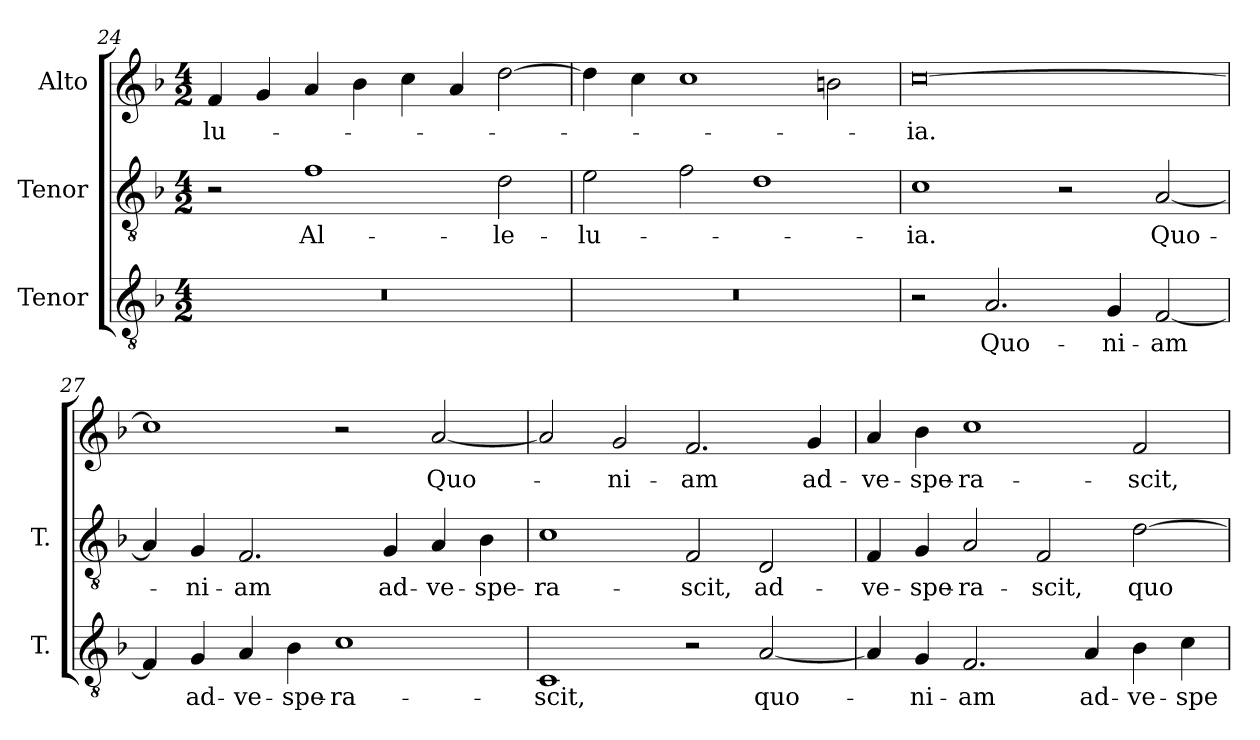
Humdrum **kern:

**kern	**text	**kern	**text	**kern	**text
*part3	*part3	*part2	*part2	*part1	*part1
*staff3	*staff3	*staff2	*staff2	*staff1	*staff1
*I"Tenor	*	*I"Tenor	*	*I"Alto	*
*I'T.	*	*I'T.	*	*	*
!!LO:LB:g=z
*clefGv2	*	*clefGv2	*	*clefG2	*
*ITrd7c12	*	*ITrd7c12	*	*	*
*k[b-]	*	*k[b-]	*	*k[b-]	*
*F:	*	*F:	*	*F:	*
*M4/2	*	*M4/2	*	*M4/2	*
=24	=24	=24	=24	=24	=24
!LO:N:vis=1	!	!	!	!	!
!	!	!	!	!	!LO:LY:b:color=#000000
0r	.	2r	.	4fi/	-lu-
.	.	.	.	4gi/	.
!	!	!	!LO:LY:b:color=#000000	!	!
.	.	1Fi	Al-	4ai/	.
.	.	.	.	4b-i\	.
.	.	.	.	4cci\	.
.	.	.	.	4ai/	.
!	!	!	!LO:LY:b:color=#000000	!	!
.	.	2Di\	-le-	[2ddi\	.
=25	=25	=25	=25	=25	=25
!LO:N:vis=1	!	!	!	!	!
!	!	!	!LO:LY:b:color=#000000	!	!
0r	.	2Ei\	-lu-	4ddi\]	.
.	.	.	.	4cci\	.
.	.	2Fi\	.	1cci	.
.	.	1Di	.	.	.
.	.	.	.	2bni\	.
=26	=26	=26	=26	=26	=26
!	!	!	!LO:LY:b:color=#000000	!	!
!	!	!	!	!	!LO:LY:b:color=#000000
2r	.	1Ci	-ia.	[0cci	-ia.
!	!LO:LY:b:color=#000000	!	!	!	!
2.AAi/	Quo-	.	.	.	.
.	.	2r	.	.	.
!	!LO:LY:b:color=#000000	!	!	!	!
4GGi/	-ni-	.	.	.	.
!	!LO:LY:b:color=#000000	!	!	!	!
!	!	!	!LO:LY:b:color=#000000	!	!
[2FFi/	-am	[2AAi/	Quo-	.	.
=27	=27	=27	=27	=27	=27
4FFi/]	.	4AAi/]	.	1cci]	.
!	!LO:LY:b:color=#000000	!	!	!	!
!	!	!	!LO:LY:b:color=#000000	!	!
4GGi/	ad-	4GGi/	-ni-	.	.
!	!LO:LY:b:color=#000000	!	!	!	!
!	!	!	!LO:LY:b:color=#000000	!	!
4AAi/	-ve-	2.FFi/	-am	.	.
!	!LO:LY:b:color=#000000	!	!	!	!
4BB-i\	-spe-	.	.	.	.
!	!LO:LY:b:color=#000000	!	!	!	!
1Ci	-ra-	.	.	2r	.
!	!	!	!LO:LY:b:color=#000000	!	!
.	.	4GGi/	ad-	.	.
!	!	!	!LO:LY:b:color=#000000	!	!
!	!	!	!	!	!LO:LY:b:color=#000000
.	.	4AAi/	-ve-	[2ai/	Quo-
!	!	!	!LO:LY:b:color=#000000	!	!
.	.	4BB-i\	-spe-	.	.
!!LO:LB:g=z
=28	=28	=28	=28	=28	=28
!	!LO:LY:b:color=#000000	!	!	!	!
!	!	!	!LO:LY:b:color=#000000	!	!
1CCi	-scit,	1Ci	-ra-	2ai/]	.
!	!	!	!	!	!LO:LY:b:color=#000000
.	.	.	.	2gi/	-ni-
!	!	!	!LO:LY:b:color=#000000	!	!
!	!	!	!	!	!LO:LY:b:color=#000000
2r	.	2FFi/	-scit,	2.fi/	-am
!	!LO:LY:b:color=#000000	!	!	!	!
!	!	!	!LO:LY:b:color=#000000	!	!
[2AAi/	quo-	2DDi/	ad-	.	.
!	!	!	!	!	!LO:LY:b:color=#000000
.	.	.	.	4gi/	ad-
=29	=29	=29	=29	=29	=29
!	!	!	!LO:LY:b:color=#000000	!	!
!	!	!	!	!	!LO:LY:b:color=#000000
4AAi/]	.	4FFi/	-ve-	4ai/	-ve-
!	!LO:LY:b:color=#000000	!	!	!	!
!	!	!	!LO:LY:b:color=#000000	!	!
!	!	!	!	!	!LO:LY:b:color=#000000
4GGi/	-ni-	4GGi/	-spe-	4b-i\	-spe-
!	!LO:LY:b:color=#000000	!	!	!	!
!	!	!	!LO:LY:b:color=#000000	!	!
!	!	!	!	!	!LO:LY:b:color=#000000
2.FFi/	-am	2AAi/	-ra-	1cci	-ra-
!	!	!	!LO:LY:b:color=#000000	!	!
.	.	2FFi/	-scit,	.	.
!	!LO:LY:b:color=#000000	!	!	!	!
4AAi/	ad-	.	.	.	.
!	!LO:LY:b:color=#000000	!	!	!	!
!	!	!	!LO:LY:b:color=#000000	!	!
!	!	!	!	!	!LO:LY:b:color=#000000
4BB-i\	-ve-	[2Di\	quo-	2fi/	-scit,
!	!LO:LY:b:color=#000000	!	!	!	!
4Ci\	-spe-	.	.	.	.
=	=	=	=	=	=
*-	*-	*-	*-	*-	*-
